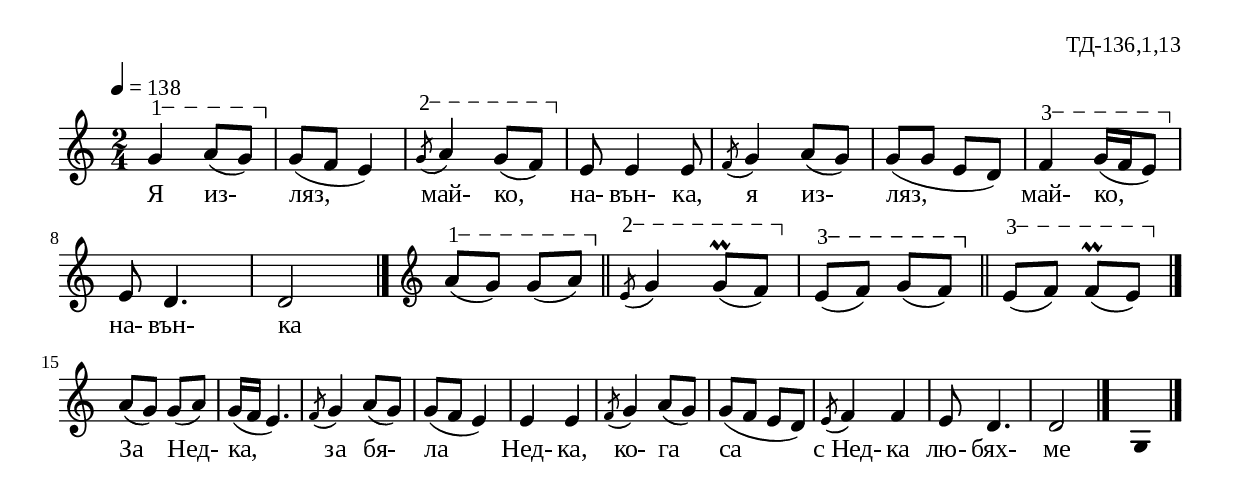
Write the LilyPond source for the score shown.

%{
TD_136_1_13
%}

\include "td-preamble.ly"

\score {
\relative c'' {
 \tempo 4 = 138
  \time 2/4
\varA
 g4 \startTextSpan a8( g) \stopTextSpan 
g( f e4) 
\varB 
 \acciaccatura g8 \startTextSpan a4 g8( f) \stopTextSpan e8 e4 e8 \acciaccatura f8 g4 
a8( g) g( g e d) 
\varC
 f4 \startTextSpan g16( f e8) \stopTextSpan e8 d4. d2  
 \bar "|." 
\endm
\varA
  a'8( \startTextSpan g) g( a) \stopTextSpan \bar "||" 
\varB
 \acciaccatura e8 \startTextSpan g4 g8\prall( f)  \stopTextSpan 
\varC 
e8(  \startTextSpan f) g( f)  \stopTextSpan \bar "||"  
e8( \startTextSpan f) f\prall( e)  \stopTextSpan 
 \bar "|."   
 \break
 a8( g) g( a) g16( f e4.) \acciaccatura f8 g4 a8( g) g( f e4) e e 
 \acciaccatura f8 g4 a8( g) g([ f] e[ d)] \acciaccatura e8 f4 f e8 d4. d2
  \bar "|."  
s4 \fixB g,4  \fixC 
\bar "|." 
}
\addlyrics { Я из- ляз, май- ко, на- вън- ка, я из- ляз, май- ко, на- вън- ка
" " " " " " " " " " " " " " " " 
За Нед- ка, за бя- ла Нед- ка, ко- га са "с Нед-" ка лю- бях- ме }
%
\layout {
  indent = #0
  line-width = 190\mm
  ragged-right=##f
%%  ragged-last = ##t
}
%
\midi { 
	\context {
		\Score
		tempoWholesPerMinute = #(ly:make-moment 138 4)
		}
	}
}

\header{
  opus = "ТД-136,1,13"
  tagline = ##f
}


